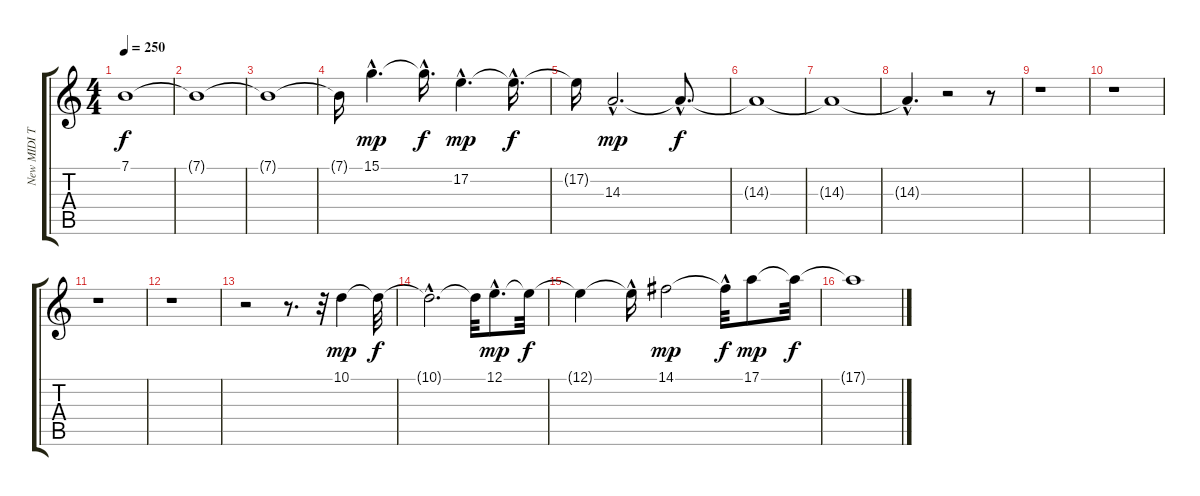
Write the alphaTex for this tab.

\track ("New MIDI Track" "New MIDI T") {instrument percussiveorgan}
\staff {score tabs}
\tuning (E4 B3 G3 D3 A2 E2) {hide}
\ts (4 4)
\tempo 250
\clef g2
\ks c
7.1{t}.1{dy f} |
7.1{t}.1 |
7.1{t}.1 |
7.1{t}.16 15.1{hac}.4{d dy mp} 15.1{hac t}.16{d dy f} 17.2{hac}.4{d dy mp} 17.2{hac t}.16{d dy f} |
17.2{t}.16 14.3{hac}.2{d dy mp} 14.3{hac t}.8{d dy f} |
14.3{t}.1 |
14.3{t}.1 |
14.3{hac t}.4{d} r.2 r.8 |
r.1 |
r.1 |
r.1 |
r.1 |
r.2 r.8{d} r.32 10.1.4{dy mp} 10.1{t}.32{dy f} |
10.1{hac t}.2{d} 10.1{t}.32 12.1{hac}.8{d dy mp} 12.1{t}.32{dy f} |
12.1{t}.4 12.1{hac t}.16 14.1.2{dy mp} 14.1{hac t}.32{dy f} 17.1.8{dy mp} 17.1{t}.32{dy f} |
17.1{t}.1
